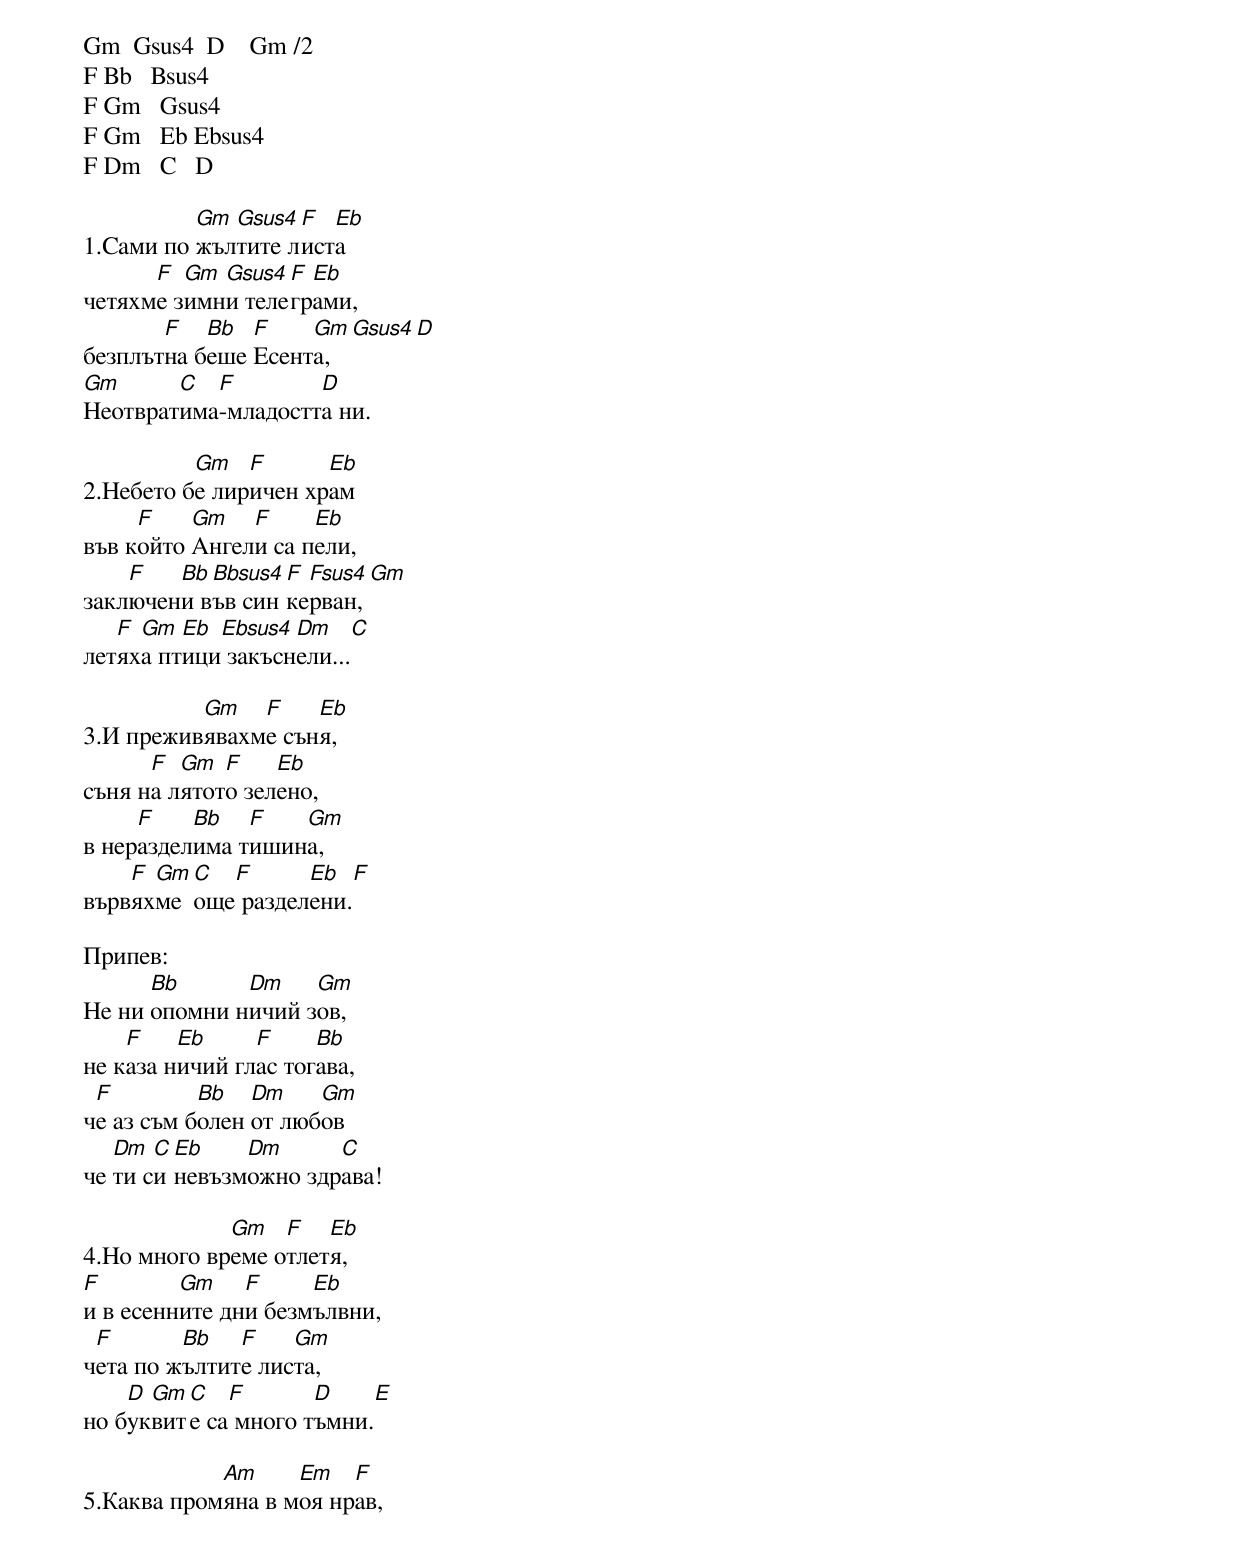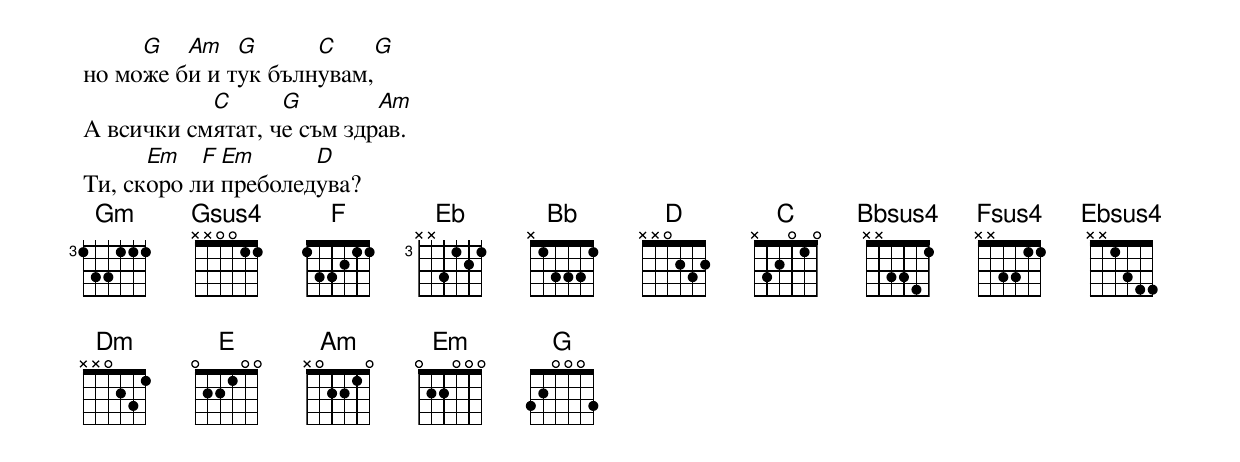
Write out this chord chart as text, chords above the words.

Gm  Gsus4  D    Gm /2
F Bb   Bsus4
F Gm   Gsus4
F Gm   Eb Ebsus4
F Dm   C   D

          Gm Gsus4 F  Eb
1.Сами по жълтите листа
      F  Gm Gsus4 F Eb
четяхме зимни телеграми,
       F   Bb  F    Gm Gsus4 D
безплътна беше Есента,
Gm      C  F        D
Неотвратима-младостта ни.

          Gm   F      Eb
2.Небето бе лиричен храм
     F    Gm   F     Eb
във който Ангели са пели,
    F   Bb Bbsus4 F Fsus4  Gm
заключени във син керван,
   F Gm  Eb Ebsus4 Dm     C
летяха птици закъснели...

          Gm   F    Eb
3.И преживявахме съня,
      F  Gm  F    Eb
съня на лятото зелено,
     F    Bb   F   Gm
в неразделима тишина,
    F Gm C  F      Eb  F
вървяхме още разделени.

Припев:
      Bb      Dm    Gm
Не ни опомни ничий зов,
    F    Eb     F     Bb
не каза ничий глас тогава,
 F         Bb   Dm    Gm
че аз съм болен от любов
   Dm  C Eb    Dm      C
че ти си невъзможно здрава!

             Gm   F   Eb
4.Но много време отлетя,
F        Gm    F     Eb
и в есенните дни безмълвни,
 F       Bb   F    Gm
чета по жълтите листа,
    D Gm C   F       D    E
но буквите са много тъмни.

            Am     Em   F
5.Каква промяна в моя нрав,
     G   Am   G      C    G
но може би и тук бълнувам,
           C      G        Am
А всички смятат, че съм здрав.
      Em   F Em      D
Ти, скоро ли преболедува?
